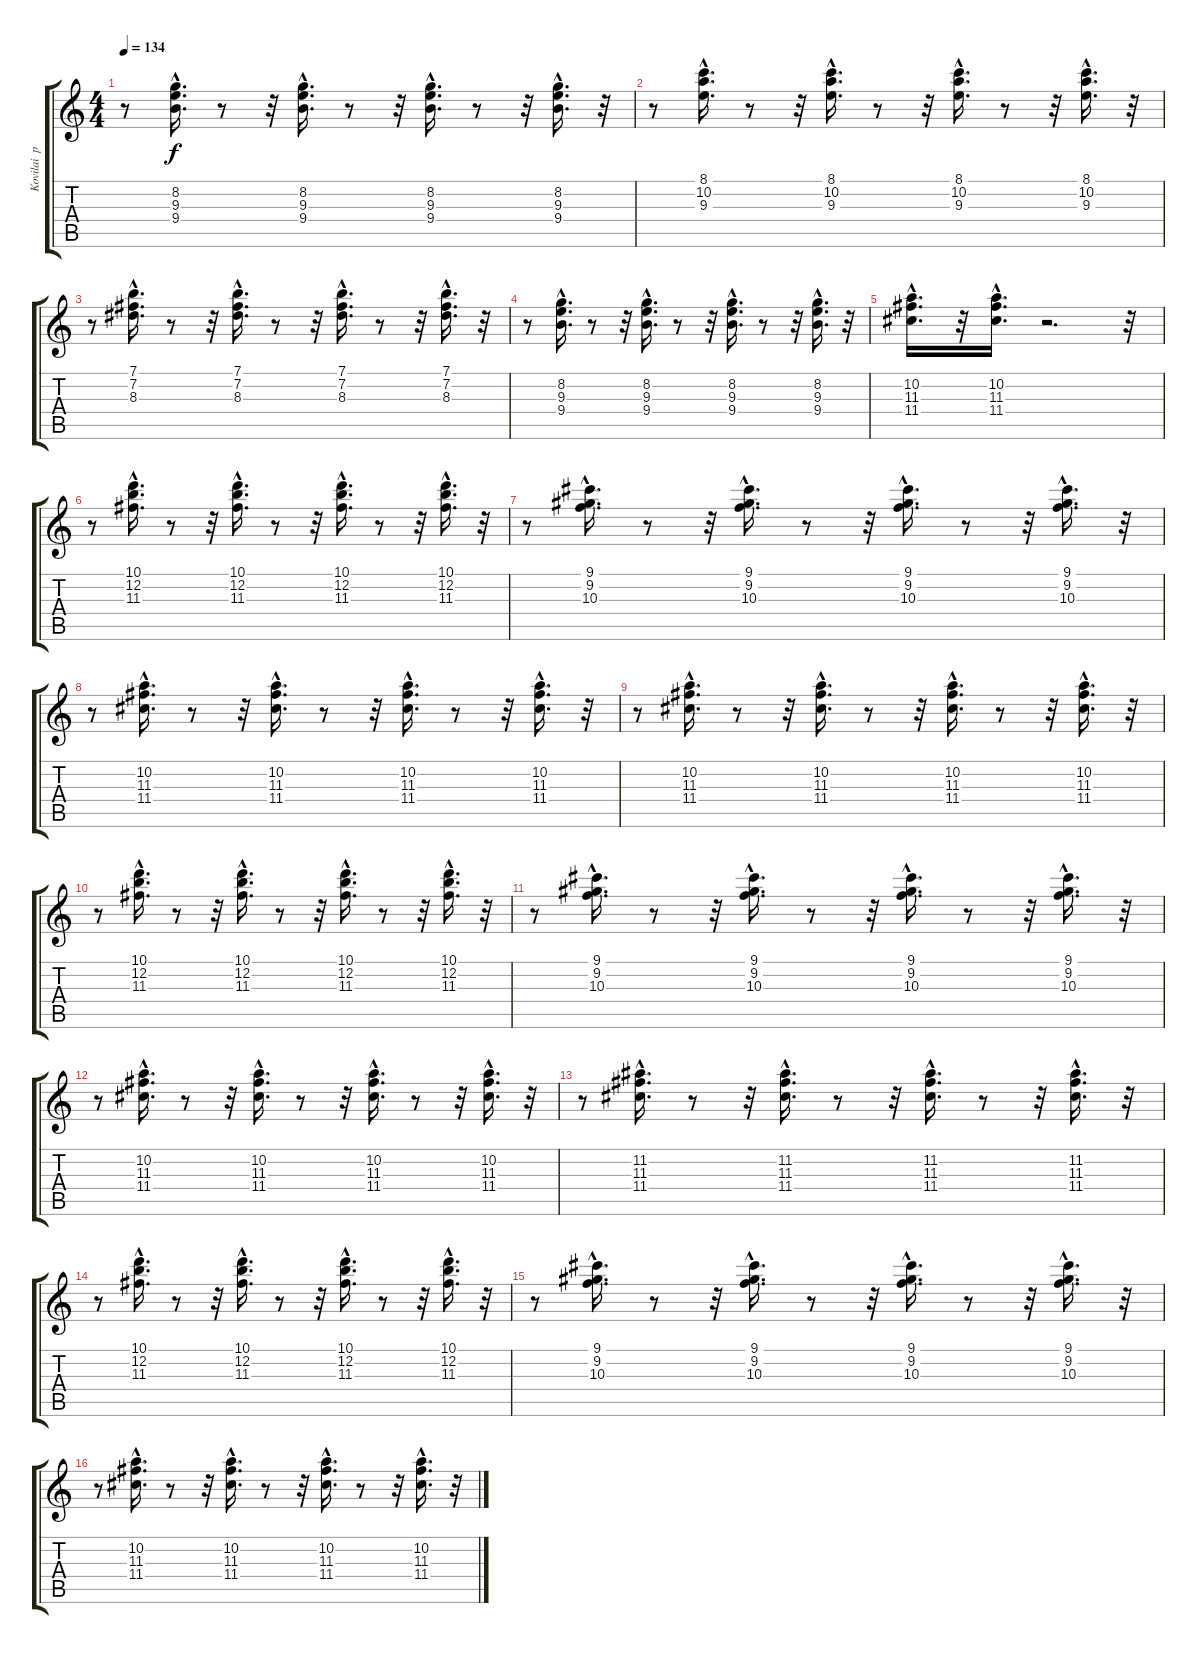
\track ("Kovilai  po tihonechky:" "Kovilai  p") {instrument acousticguitarsteel}
\staff {score tabs}
\tuning (E4 B3 G3 D3 A2 E2) {hide}
\ts (4 4)
\tempo 134
\clef g2
\ks c
r.8{dy f} (8.2{hac} 9.3{hac} 9.4{hac}).16{d} r.8 r.32 (8.2{hac} 9.3{hac} 9.4{hac}).16{d} r.8 r.32 (8.2{hac} 9.3{hac} 9.4{hac}).16{d} r.8 r.32 (8.2{hac} 9.3{hac} 9.4{hac}).16{d} r.32 |
r.8 (8.1{hac} 10.2{hac} 9.3{hac}).16{d} r.8 r.32 (8.1{hac} 10.2{hac} 9.3{hac}).16{d} r.8 r.32 (8.1{hac} 10.2{hac} 9.3{hac}).16{d} r.8 r.32 (8.1{hac} 10.2{hac} 9.3{hac}).16{d} r.32 |
r.8 (7.1{hac} 7.2{hac} 8.3{hac}).16{d} r.8 r.32 (7.1{hac} 7.2{hac} 8.3{hac}).16{d} r.8 r.32 (7.1{hac} 7.2{hac} 8.3{hac}).16{d} r.8 r.32 (7.1{hac} 7.2{hac} 8.3{hac}).16{d} r.32 |
r.8 (8.2{hac} 9.3{hac} 9.4{hac}).16{d} r.8 r.32 (8.2{hac} 9.3{hac} 9.4{hac}).16{d} r.8 r.32 (8.2{hac} 9.3{hac} 9.4{hac}).16{d} r.8 r.32 (8.2{hac} 9.3{hac} 9.4{hac}).16{d} r.32 |
(10.2{hac} 11.3{hac} 11.4{hac}).16{d} r.32 (10.2{hac} 11.3{hac} 11.4{hac}).16{d} r.2{d} r.32 |
r.8 (10.1{hac} 12.2{hac} 11.3{hac}).16{d} r.8 r.32 (10.1{hac} 12.2{hac} 11.3{hac}).16{d} r.8 r.32 (10.1{hac} 12.2{hac} 11.3{hac}).16{d} r.8 r.32 (10.1{hac} 12.2{hac} 11.3{hac}).16{d} r.32 |
r.8 (9.1{hac} 9.2{hac} 10.3{hac}).16{d} r.8 r.32 (9.1{hac} 9.2{hac} 10.3{hac}).16{d} r.8 r.32 (9.1{hac} 9.2{hac} 10.3{hac}).16{d} r.8 r.32 (9.1{hac} 9.2{hac} 10.3{hac}).16{d} r.32 |
r.8 (10.2{hac} 11.3{hac} 11.4{hac}).16{d} r.8 r.32 (10.2{hac} 11.3{hac} 11.4{hac}).16{d} r.8 r.32 (10.2{hac} 11.3{hac} 11.4{hac}).16{d} r.8 r.32 (10.2{hac} 11.3{hac} 11.4{hac}).16{d} r.32 |
r.8 (10.2{hac} 11.3{hac} 11.4{hac}).16{d} r.8 r.32 (10.2{hac} 11.3{hac} 11.4{hac}).16{d} r.8 r.32 (10.2{hac} 11.3{hac} 11.4{hac}).16{d} r.8 r.32 (10.2{hac} 11.3{hac} 11.4{hac}).16{d} r.32 |
r.8 (10.1{hac} 12.2{hac} 11.3{hac}).16{d} r.8 r.32 (10.1{hac} 12.2{hac} 11.3{hac}).16{d} r.8 r.32 (10.1{hac} 12.2{hac} 11.3{hac}).16{d} r.8 r.32 (10.1{hac} 12.2{hac} 11.3{hac}).16{d} r.32 |
r.8 (9.1{hac} 9.2{hac} 10.3{hac}).16{d} r.8 r.32 (9.1{hac} 9.2{hac} 10.3{hac}).16{d} r.8 r.32 (9.1{hac} 9.2{hac} 10.3{hac}).16{d} r.8 r.32 (9.1{hac} 9.2{hac} 10.3{hac}).16{d} r.32 |
r.8 (10.2{hac} 11.3{hac} 11.4{hac}).16{d} r.8 r.32 (10.2{hac} 11.3{hac} 11.4{hac}).16{d} r.8 r.32 (10.2{hac} 11.3{hac} 11.4{hac}).16{d} r.8 r.32 (10.2{hac} 11.3{hac} 11.4{hac}).16{d} r.32 |
r.8 (11.2{hac} 11.3{hac} 11.4{hac}).16{d} r.8 r.32 (11.2{hac} 11.3{hac} 11.4{hac}).16{d} r.8 r.32 (11.2{hac} 11.3{hac} 11.4{hac}).16{d} r.8 r.32 (11.2{hac} 11.3{hac} 11.4{hac}).16{d} r.32 |
r.8 (10.1{hac} 12.2{hac} 11.3{hac}).16{d} r.8 r.32 (10.1{hac} 12.2{hac} 11.3{hac}).16{d} r.8 r.32 (10.1{hac} 12.2{hac} 11.3{hac}).16{d} r.8 r.32 (10.1{hac} 12.2{hac} 11.3{hac}).16{d} r.32 |
r.8 (9.1{hac} 9.2{hac} 10.3{hac}).16{d} r.8 r.32 (9.1{hac} 9.2{hac} 10.3{hac}).16{d} r.8 r.32 (9.1{hac} 9.2{hac} 10.3{hac}).16{d} r.8 r.32 (9.1{hac} 9.2{hac} 10.3{hac}).16{d} r.32 |
r.8 (10.2{hac} 11.3{hac} 11.4{hac}).16{d} r.8 r.32 (10.2{hac} 11.3{hac} 11.4{hac}).16{d} r.8 r.32 (10.2{hac} 11.3{hac} 11.4{hac}).16{d} r.8 r.32 (10.2{hac} 11.3{hac} 11.4{hac}).16{d} r.32
